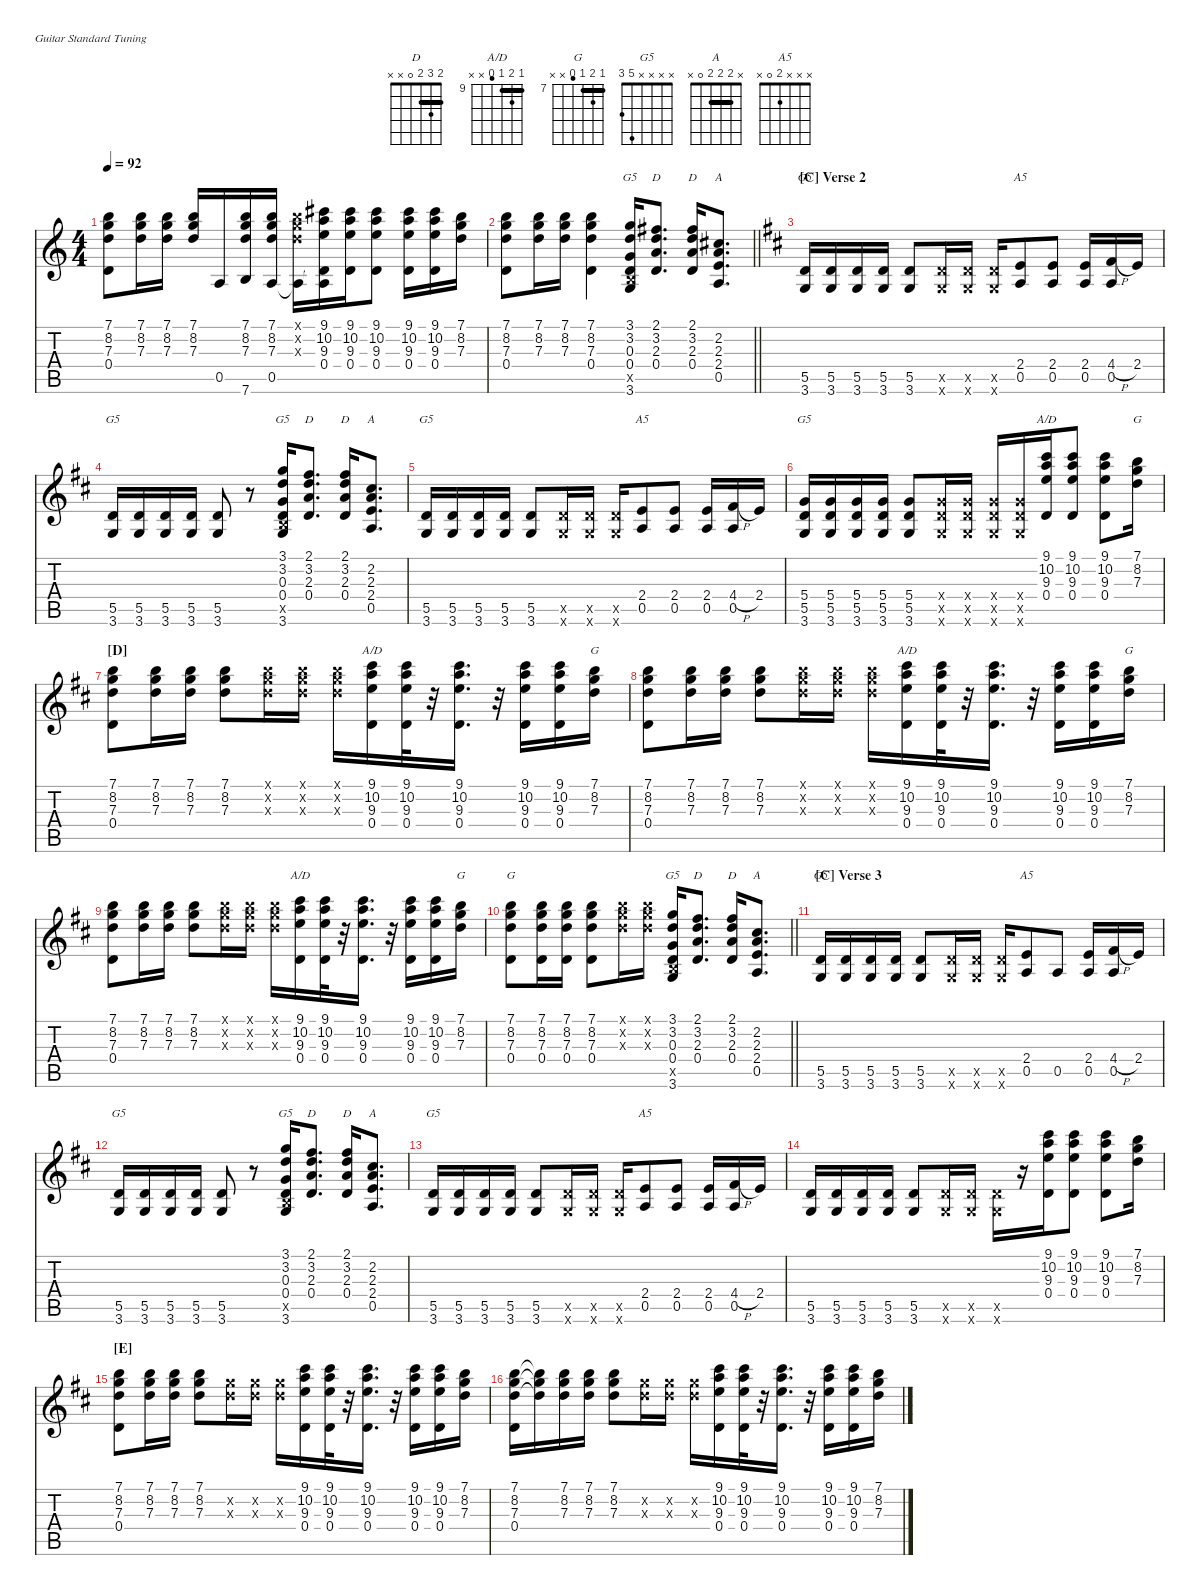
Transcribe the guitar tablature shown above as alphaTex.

\hideDynamics
\bracketExtendMode nobrackets
\singleTrackTrackNamePolicy hidden
\multiTrackTrackNamePolicy hidden
\firstSystemTrackNameMode fullname
\firstSystemTrackNameOrientation horizontal
\otherSystemsTrackNameOrientation horizontal
\track ("Acoustic" "S-Gt") {instrument acousticguitarsteel}
\staff {score tabs}
\tuning (E4 B3 G3 D3 A2 E2)
\chord ("D" 2 3 2 0 x x) {barre 2}
\chord ("A/D" 9 10 9 8 x x) {firstfret 9 barre 9}
\chord ("G" 7 8 7 x x x) {firstfret 7 barre 7}
\chord ("G5" 3 3 0 0 x 3)
\chord ("A" x 2 2 2 0 x) {barre (2 2)}
\chord ("G5" x x x 5 5 3)
\chord ("A5" x x x 2 0 x)
\chord ("G5" x x x x 5 3)
\chord ("G" 7 8 7 6 x x) {firstfret 7 barre 7}
\ts (4 4)
\tempo 92
\clef g2
\ks c
(7.1 8.2 7.3 0.4).8{dy f beam Down} (7.1 8.2 7.3).16{beam Down} (7.1 8.2 7.3).16{beam Down} (7.1 8.2 7.3).16{beam Up} 0.5.16{beam Up} (7.1 8.2 7.3 7.6).16{beam Up} (7.1 8.2 7.3 0.5).16{beam Up} (7.1{x} 8.2{x} 7.3{x} 0.5{t}).16{beam Down} (9.1{acc #} 10.2 9.3 0.4 0.5{t}).16{beam Down} (9.1{acc #} 10.2 9.3 0.4).16{beam Down} (9.1{acc #} 10.2 9.3 0.4).8{beam Down} (9.1{acc #} 10.2 9.3 0.4).16{beam Down} (9.1{acc #} 10.2 9.3 0.4).16{beam Down} (7.1 8.2 7.3).16{beam Down} |
\barLineRight lightlight
(7.1 8.2 7.3 0.4).8{beam Down} (7.1 8.2 7.3).16{beam Down} (7.1 8.2 7.3).16{beam Down} (7.1 8.2 7.3 0.4).4{beam Down} (3.1 3.2 0.3 0.4 2.5{x} 3.6).16{ch "G5" beam Up} (2.1{acc #} 3.2 2.3 0.4).8{d ch "D" beam Up} (2.1{acc #} 3.2 2.3 0.4).16{ch "D" beam Up} (2.2{acc #} 2.3 2.4 0.5).8{d ch "A" beam Up} |
\section ("C" "Verse 2")
\ks d
(5.5{acc forcenatural} 3.6{acc forcenatural}).16{ch "G5" beam Up} (5.5{acc forcenatural} 3.6{acc forcenatural}).16{beam Up} (5.5{acc forcenatural} 3.6{acc forcenatural}).16{beam Up} (5.5{acc forcenatural} 3.6{acc forcenatural}).16{beam Up} (5.5{acc forcenatural} 3.6{acc forcenatural}).8{beam Up} (5.5{x acc forcenatural} 3.6{x acc forcenatural}).16{beam Up} (5.5{x acc forcenatural} 3.6{x acc forcenatural}).16{beam Up} (5.5{x acc forcenatural} 3.6{x acc forcenatural}).16{beam Up} (0.5{acc forcenatural} 2.4{acc forcenatural}).8{ch "A5" beam Up} (2.4{acc forcenatural} 0.5{acc forcenatural}).8{beam Up} (2.4{acc forcenatural} 0.5{acc forcenatural}).16{beam Up} (4.4{h acc #} 0.5{acc forcenatural}).16{beam Up} 2.4{acc forcenatural}.16{beam Up} |
(5.5{acc forcenatural} 3.6{acc forcenatural}).16{ch "G5" beam Up} (5.5{acc forcenatural} 3.6{acc forcenatural}).16{beam Up} (5.5{acc forcenatural} 3.6{acc forcenatural}).16{beam Up} (5.5{acc forcenatural} 3.6{acc forcenatural}).16{beam Up} (5.5{acc forcenatural} 3.6{acc forcenatural}).8{beam Up} r.8{beam Up} (3.1{acc forcenatural} 3.2{acc forcenatural} 0.3{acc forcenatural} 0.4{acc forcenatural} 2.5{x acc forcenatural} 3.6{acc forcenatural}).16{ch "G5" beam Up} (2.1{acc #} 3.2{acc forcenatural} 2.3{acc forcenatural} 0.4{acc forcenatural}).8{d ch "D" beam Up} (2.1{acc #} 3.2{acc forcenatural} 2.3{acc forcenatural} 0.4{acc forcenatural}).16{ch "D" beam Up} (2.2{acc #} 2.3{acc forcenatural} 2.4{acc forcenatural} 0.5{acc forcenatural}).8{d ch "A" beam Up} |
(5.5{acc forcenatural} 3.6{acc forcenatural}).16{ch "G5" beam Up} (5.5{acc forcenatural} 3.6{acc forcenatural}).16{beam Up} (5.5{acc forcenatural} 3.6{acc forcenatural}).16{beam Up} (5.5{acc forcenatural} 3.6{acc forcenatural}).16{beam Up} (5.5{acc forcenatural} 3.6{acc forcenatural}).8{beam Up} (5.5{x acc forcenatural} 3.6{x acc forcenatural}).16{beam Up} (5.5{x acc forcenatural} 3.6{x acc forcenatural}).16{beam Up} (5.5{x acc forcenatural} 3.6{x acc forcenatural}).16{beam Up} (2.4{acc forcenatural} 0.5{acc forcenatural}).8{ch "A5" beam Up} (2.4{acc forcenatural} 0.5{acc forcenatural}).8{beam Up} (2.4{acc forcenatural} 0.5{acc forcenatural}).16{beam Up} (4.4{h acc #} 0.5{acc forcenatural}).16{beam Up} 2.4{acc forcenatural}.16{beam Up} |
(5.4{acc forcenatural} 5.5{acc forcenatural} 3.6{acc forcenatural}).16{ch "G5" beam Up} (5.4{acc forcenatural} 5.5{acc forcenatural} 3.6{acc forcenatural}).16{beam Up} (5.4{acc forcenatural} 5.5{acc forcenatural} 3.6{acc forcenatural}).16{beam Up} (5.4{acc forcenatural} 5.5{acc forcenatural} 3.6{acc forcenatural}).16{beam Up} (5.4{acc forcenatural} 5.5{acc forcenatural} 3.6{acc forcenatural}).8{beam Up} (5.4{x acc forcenatural} 5.5{x acc forcenatural} 3.6{x acc forcenatural}).16{beam Up} (5.4{x acc forcenatural} 5.5{x acc forcenatural} 3.6{x acc forcenatural}).16{beam Up} (5.4{x acc forcenatural} 5.5{x acc forcenatural} 3.6{x acc forcenatural}).16{beam Up} (5.4{x acc forcenatural} 5.5{x acc forcenatural} 3.6{x acc forcenatural}).16{beam Up} (9.1{acc #} 10.2{acc forcenatural} 9.3{acc forcenatural} 0.4{acc forcenatural}).16{ch "A/D" beam Up} (9.1{acc #} 10.2{acc forcenatural} 9.3{acc forcenatural} 0.4{acc forcenatural}).8{beam Up} (9.1{acc #} 10.2{acc forcenatural} 9.3{acc forcenatural} 0.4{acc forcenatural}).8{beam Down} (7.1{acc forcenatural} 8.2{acc forcenatural} 7.3{acc forcenatural}).16{ch "G" beam Down} |
\section ("D" "")
(7.1{acc forcenatural} 8.2{acc forcenatural} 7.3{acc forcenatural} 0.4{acc forcenatural}).8{beam Down} (7.1{acc forcenatural} 8.2{acc forcenatural} 7.3{acc forcenatural}).16{beam Down} (7.1{acc forcenatural} 8.2{acc forcenatural} 7.3{acc forcenatural}).16{beam Down} (7.1{acc forcenatural} 8.2{acc forcenatural} 7.3{acc forcenatural}).8{beam Down} (7.1{x acc forcenatural} 8.2{x acc forcenatural} 7.3{x acc forcenatural}).16{beam Down} (7.1{x acc forcenatural} 8.2{x acc forcenatural} 7.3{x acc forcenatural}).16{beam Down} (7.1{x acc forcenatural} 8.2{x acc forcenatural} 7.3{x acc forcenatural}).16{beam Down} (9.1{acc #} 10.2{acc forcenatural} 9.3{acc forcenatural} 0.4{acc forcenatural}).16{ch "A/D" beam Down} (9.1{acc #} 10.2{acc forcenatural} 9.3{acc forcenatural} 0.4{acc forcenatural}).32{beam Down} r.32{beam Down} (9.1{acc #} 10.2{acc forcenatural} 9.3{acc forcenatural} 0.4{acc forcenatural}).16{d beam Down} r.32{beam Down} (9.1{acc #} 10.2{acc forcenatural} 9.3{acc forcenatural} 0.4{acc forcenatural}).16{beam Down} (9.1{acc #} 10.2{acc forcenatural} 9.3{acc forcenatural} 0.4{acc forcenatural}).16{beam Down} (7.1{acc forcenatural} 8.2{acc forcenatural} 7.3{acc forcenatural}).16{ch "G" beam Down} |
(7.1{acc forcenatural} 8.2{acc forcenatural} 7.3{acc forcenatural} 0.4{acc forcenatural}).8{beam Down} (7.1{acc forcenatural} 8.2{acc forcenatural} 7.3{acc forcenatural}).16{beam Down} (7.1{acc forcenatural} 8.2{acc forcenatural} 7.3{acc forcenatural}).16{beam Down} (7.1{acc forcenatural} 8.2{acc forcenatural} 7.3{acc forcenatural}).8{beam Down} (7.1{x acc forcenatural} 8.2{x acc forcenatural} 7.3{x acc forcenatural}).16{beam Down} (7.1{x acc forcenatural} 8.2{x acc forcenatural} 7.3{x acc forcenatural}).16{beam Down} (7.1{x acc forcenatural} 8.2{x acc forcenatural} 7.3{x acc forcenatural}).16{beam Down} (9.1{acc #} 10.2{acc forcenatural} 9.3{acc forcenatural} 0.4{acc forcenatural}).16{ch "A/D" beam Down} (9.1{acc #} 10.2{acc forcenatural} 9.3{acc forcenatural} 0.4{acc forcenatural}).32{beam Down} r.32{beam Down} (9.1{acc #} 10.2{acc forcenatural} 9.3{acc forcenatural} 0.4{acc forcenatural}).16{d beam Down} r.32{beam Down} (9.1{acc #} 10.2{acc forcenatural} 9.3{acc forcenatural} 0.4{acc forcenatural}).16{beam Down} (9.1{acc #} 10.2{acc forcenatural} 9.3{acc forcenatural} 0.4{acc forcenatural}).16{beam Down} (7.1{acc forcenatural} 8.2{acc forcenatural} 7.3{acc forcenatural}).16{ch "G" beam Down} |
(7.1{acc forcenatural} 8.2{acc forcenatural} 7.3{acc forcenatural} 0.4{acc forcenatural}).8{beam Down} (7.1{acc forcenatural} 8.2{acc forcenatural} 7.3{acc forcenatural}).16{beam Down} (7.1{acc forcenatural} 8.2{acc forcenatural} 7.3{acc forcenatural}).16{beam Down} (7.1{acc forcenatural} 8.2{acc forcenatural} 7.3{acc forcenatural}).8{beam Down} (7.1{x acc forcenatural} 8.2{x acc forcenatural} 7.3{x acc forcenatural}).16{beam Down} (7.1{x acc forcenatural} 8.2{x acc forcenatural} 7.3{x acc forcenatural}).16{beam Down} (7.1{x acc forcenatural} 8.2{x acc forcenatural} 7.3{x acc forcenatural}).16{beam Down} (9.1{acc #} 10.2{acc forcenatural} 9.3{acc forcenatural} 0.4{acc forcenatural}).16{ch "A/D" beam Down} (9.1{acc #} 10.2{acc forcenatural} 9.3{acc forcenatural} 0.4{acc forcenatural}).32{beam Down} r.32{beam Down} (9.1{acc #} 10.2{acc forcenatural} 9.3{acc forcenatural} 0.4{acc forcenatural}).16{d beam Down} r.32{beam Down} (9.1{acc #} 10.2{acc forcenatural} 9.3{acc forcenatural} 0.4{acc forcenatural}).16{beam Down} (9.1{acc #} 10.2{acc forcenatural} 9.3{acc forcenatural} 0.4{acc forcenatural}).16{beam Down} (7.1{acc forcenatural} 8.2{acc forcenatural} 7.3{acc forcenatural}).16{ch "G" beam Down} |
\barLineRight lightlight
(7.1{acc forcenatural} 8.2{acc forcenatural} 7.3{acc forcenatural} 0.4{acc forcenatural}).8{ch "G" beam Down} (7.1{acc forcenatural} 8.2{acc forcenatural} 7.3{acc forcenatural} 0.4{acc forcenatural}).16{beam Down} (7.1{acc forcenatural} 8.2{acc forcenatural} 7.3{acc forcenatural} 0.4{acc forcenatural}).16{beam Down} (7.1{acc forcenatural} 8.2{acc forcenatural} 7.3{acc forcenatural} 0.4{acc forcenatural}).8{beam Down} (7.1{x acc forcenatural} 8.2{x acc forcenatural} 7.3{x acc forcenatural}).16{beam Down} (7.1{x acc forcenatural} 8.2{x acc forcenatural} 7.3{x acc forcenatural}).16{beam Down} (3.1{acc forcenatural} 3.2{acc forcenatural} 0.3{acc forcenatural} 0.4{acc forcenatural} 2.5{x acc forcenatural} 3.6{acc forcenatural}).16{ch "G5" dy ff beam Up} (2.1{acc #} 3.2{acc forcenatural} 2.3{acc forcenatural} 0.4{acc forcenatural}).8{d ch "D" beam Up} (2.1{acc #} 3.2{acc forcenatural} 2.3{acc forcenatural} 0.4{acc forcenatural}).16{ch "D" beam Up} (2.2{acc #} 2.3{acc forcenatural} 2.4{acc forcenatural} 0.5{acc forcenatural}).8{d ch "A" beam Up} |
\section ("C" "Verse 3")
(5.5{acc forcenatural} 3.6{acc forcenatural}).16{ch "G5" dy f beam Up} (5.5{acc forcenatural} 3.6{acc forcenatural}).16{beam Up} (5.5{acc forcenatural} 3.6{acc forcenatural}).16{beam Up} (5.5{acc forcenatural} 3.6{acc forcenatural}).16{beam Up} (5.5{acc forcenatural} 3.6{acc forcenatural}).8{beam Up} (5.5{x acc forcenatural} 3.6{x acc forcenatural}).16{beam Up} (5.5{x acc forcenatural} 3.6{x acc forcenatural}).16{beam Up} (5.5{x acc forcenatural} 3.6{x acc forcenatural}).16{beam Up} (2.4{acc forcenatural} 0.5{acc forcenatural}).8{ch "A5" beam Up} 0.5{acc forcenatural}.8{beam Up} (2.4{acc forcenatural} 0.5{acc forcenatural}).16{beam Up} (4.4{h acc #} 0.5{acc forcenatural}).16{beam Up} 2.4{acc forcenatural}.16{beam Up} |
(5.5{acc forcenatural} 3.6{acc forcenatural}).16{ch "G5" beam Up} (5.5{acc forcenatural} 3.6{acc forcenatural}).16{beam Up} (5.5{acc forcenatural} 3.6{acc forcenatural}).16{beam Up} (5.5{acc forcenatural} 3.6{acc forcenatural}).16{beam Up} (5.5{acc forcenatural} 3.6{acc forcenatural}).8{beam Up} r.8{beam Up} (3.1{acc forcenatural} 3.2{acc forcenatural} 0.3{acc forcenatural} 0.4{acc forcenatural} 2.5{x acc forcenatural} 3.6{acc forcenatural}).16{ch "G5" beam Up} (2.1{acc #} 3.2{acc forcenatural} 2.3{acc forcenatural} 0.4{acc forcenatural}).8{d ch "D" beam Up} (2.1{acc #} 3.2{acc forcenatural} 2.3{acc forcenatural} 0.4{acc forcenatural}).16{ch "D" beam Up} (2.2{acc #} 2.3{acc forcenatural} 2.4{acc forcenatural} 0.5{acc forcenatural}).8{d ch "A" beam Up} |
(5.5{acc forcenatural} 3.6{acc forcenatural}).16{ch "G5" beam Up} (5.5{acc forcenatural} 3.6{acc forcenatural}).16{beam Up} (5.5{acc forcenatural} 3.6{acc forcenatural}).16{beam Up} (5.5{acc forcenatural} 3.6{acc forcenatural}).16{beam Up} (5.5{acc forcenatural} 3.6{acc forcenatural}).8{beam Up} (5.5{x acc forcenatural} 3.6{x acc forcenatural}).16{beam Up} (5.5{x acc forcenatural} 3.6{x acc forcenatural}).16{beam Up} (5.5{x acc forcenatural} 3.6{x acc forcenatural}).16{beam Up} (2.4{acc forcenatural} 0.5{acc forcenatural}).8{ch "A5" beam Up} (2.4{acc forcenatural} 0.5{acc forcenatural}).8{beam Up} (2.4{acc forcenatural} 0.5{acc forcenatural}).16{beam Up} (4.4{h acc #} 0.5{acc forcenatural}).16{beam Up} 2.4{acc forcenatural}.16{beam Up} |
(5.5{acc forcenatural} 3.6{acc forcenatural}).16{dy mf beam Up} (5.5{acc forcenatural} 3.6{acc forcenatural}).16{beam Up} (5.5{acc forcenatural} 3.6{acc forcenatural}).16{beam Up} (5.5{acc forcenatural} 3.6{acc forcenatural}).16{beam Up} (5.5{acc forcenatural} 3.6{acc forcenatural}).8{beam Up} (5.5{x acc forcenatural} 3.6{x acc forcenatural}).16{dy f beam Up} (5.5{x acc forcenatural} 3.6{x acc forcenatural}).16{beam Up} (5.5{x acc forcenatural} 3.6{x acc forcenatural}).16{beam Down} r.16{beam Down} (9.1{acc #} 10.2{acc forcenatural} 9.3{acc forcenatural} 0.4{acc forcenatural}).16{beam Down} (9.1{acc #} 10.2{acc forcenatural} 9.3{acc forcenatural} 0.4{acc forcenatural}).8{beam Down} (9.1{acc #} 10.2{acc forcenatural} 9.3{acc forcenatural} 0.4{acc forcenatural}).8{beam Down} (7.1{acc forcenatural} 8.2{acc forcenatural} 7.3{acc forcenatural}).16{beam Down} |
\section ("E" "")
(7.1{acc forcenatural} 8.2{acc forcenatural} 7.3{acc forcenatural} 0.4{acc forcenatural}).8{beam Down} (7.1{acc forcenatural} 8.2{acc forcenatural} 7.3{acc forcenatural}).16{beam Down} (7.1{acc forcenatural} 8.2{acc forcenatural} 7.3{acc forcenatural}).16{beam Down} (7.1{acc forcenatural} 8.2{acc forcenatural} 7.3{acc forcenatural}).8{beam Down} (8.2{x acc forcenatural} 7.3{x acc forcenatural}).16{dy mf beam Down} (8.2{x acc forcenatural} 7.3{x acc forcenatural}).16{beam Down} (8.2{x acc forcenatural} 7.3{x acc forcenatural}).16{beam Down} (9.1{acc #} 10.2{acc forcenatural} 9.3{acc forcenatural} 0.4{acc forcenatural}).16{dy f beam Down} (9.1{acc #} 10.2{acc forcenatural} 9.3{acc forcenatural} 0.4{acc forcenatural}).32{beam Down} r.32{beam Down} (9.1{acc #} 10.2{acc forcenatural} 9.3{acc forcenatural} 0.4{acc forcenatural}).16{d beam Down} r.32{beam Down} (9.1{acc #} 10.2{acc forcenatural} 9.3{acc forcenatural} 0.4{acc forcenatural}).16{beam Down} (9.1{acc #} 10.2{acc forcenatural} 9.3{acc forcenatural} 0.4{acc forcenatural}).16{beam Down} (7.1{acc forcenatural} 8.2{acc forcenatural} 7.3{acc forcenatural}).16{beam Down} |
(7.1{acc forcenatural} 8.2{acc forcenatural} 7.3{acc forcenatural} 0.4{acc forcenatural}).16{beam Down} (7.1{t acc forcenatural} 8.2{t acc forcenatural} 7.3{t acc forcenatural}).16{beam Down} (7.1{acc forcenatural} 8.2{acc forcenatural} 7.3{acc forcenatural}).16{beam Down} (7.1{acc forcenatural} 8.2{acc forcenatural} 7.3{acc forcenatural}).16{beam Down} (7.1{acc forcenatural} 8.2{acc forcenatural} 7.3{acc forcenatural}).8{beam Down} (8.2{x acc forcenatural} 7.3{x acc forcenatural}).16{dy mf beam Down} (8.2{x acc forcenatural} 7.3{x acc forcenatural}).16{beam Down} (8.2{x acc forcenatural} 7.3{x acc forcenatural}).16{beam Down} (9.1{acc #} 10.2{acc forcenatural} 9.3{acc forcenatural} 0.4{acc forcenatural}).16{dy f beam Down} (9.1{acc #} 10.2{acc forcenatural} 9.3{acc forcenatural} 0.4{acc forcenatural}).32{beam Down} r.32{beam Down} (9.1{acc #} 10.2{acc forcenatural} 9.3{acc forcenatural} 0.4{acc forcenatural}).16{d beam Down} r.32{beam Down} (9.1{acc #} 10.2{acc forcenatural} 9.3{acc forcenatural} 0.4{acc forcenatural}).16{beam Down} (9.1{acc #} 10.2{acc forcenatural} 9.3{acc forcenatural} 0.4{acc forcenatural}).16{beam Down} (7.1{acc forcenatural} 8.2{acc forcenatural} 7.3{acc forcenatural}).16{beam Down}
